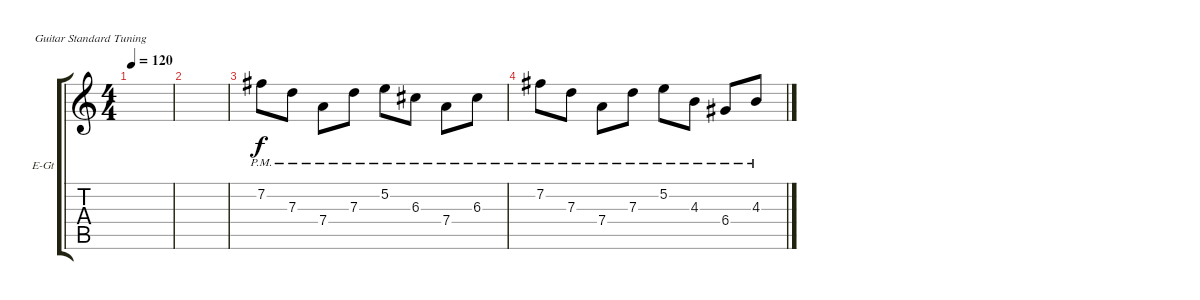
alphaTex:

\defaultSystemsLayout 4
\bracketExtendMode groupsimilarinstruments
\firstSystemTrackNameOrientation horizontal
\otherSystemsTrackNameOrientation horizontal
\track ("Synth" "E-Gt") {instrument distortionguitar}
\staff {score tabs}
\tuning (E4 B3 G3 D3 A2 E2)
\ts (4 4)
\tempo 120
\clef g2
\scale
0.333333
\ks c
|
\scale
0.333333 |
\scale
0.333333 7.2{pm}.8{dy f} 7.3{pm}.8 7.4{pm}.8 7.3{pm}.8 5.2{pm}.8 6.3{pm}.8 7.4{pm}.8 6.3{pm}.8 |
\scale
0.333333 7.2{pm}.8 7.3{pm}.8 7.4{pm}.8 7.3{pm}.8 5.2{pm}.8 4.3{pm}.8 6.4{pm}.8 4.3{pm}.8 |
\scale
0.333333 |
\scale
0.333333 |
\scale
0.333333 |
\scale
0.333333 |
\scale
0.333333 |
\scale
0.333333 |
\scale
0.333333 |
\scale
0.333333 |
\scale
0.333333 |
\scale
0.333333 |
\scale
0.333333 |
\scale
0.333333
